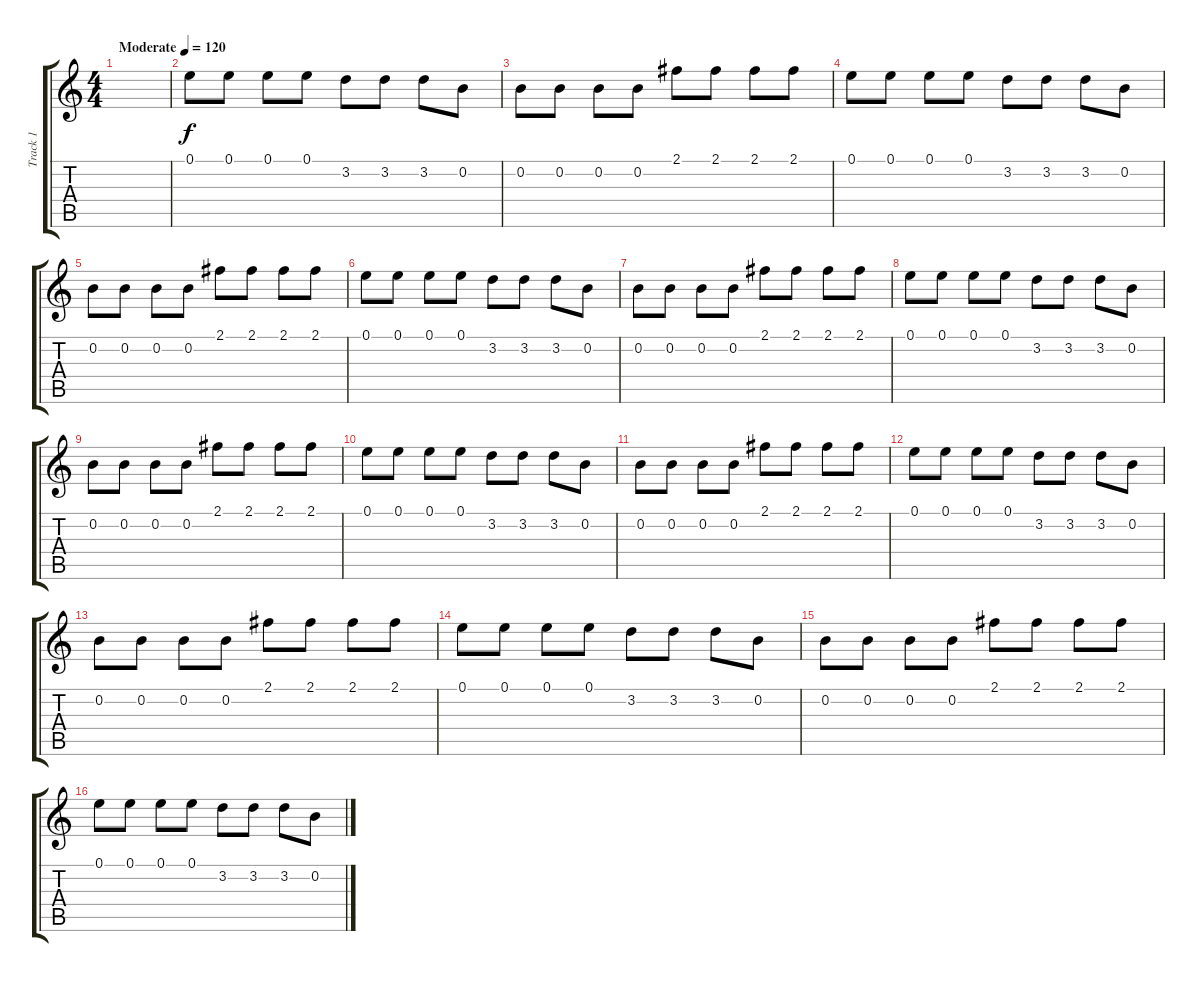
\track ("Track 1" "Track 1") {instrument distortionguitar}
\staff {score tabs}
\tuning (E4 B3 G3 D3 A2 D2) {hide}
\ts (4 4)
\tempo (120 "Moderate")
\clef g2
\ks c
|
0.1.8 0.1.8 0.1.8 0.1.8 3.2.8 3.2.8 3.2.8 0.2.8 |
0.2.8 0.2.8 0.2.8 0.2.8 2.1.8 2.1.8 2.1.8 2.1.8 |
0.1.8 0.1.8 0.1.8 0.1.8 3.2.8 3.2.8 3.2.8 0.2.8 |
0.2.8 0.2.8 0.2.8 0.2.8 2.1.8 2.1.8 2.1.8 2.1.8 |
0.1.8 0.1.8 0.1.8 0.1.8 3.2.8 3.2.8 3.2.8 0.2.8 |
0.2.8 0.2.8 0.2.8 0.2.8 2.1.8 2.1.8 2.1.8 2.1.8 |
0.1.8 0.1.8 0.1.8 0.1.8 3.2.8 3.2.8 3.2.8 0.2.8 |
0.2.8 0.2.8 0.2.8 0.2.8 2.1.8 2.1.8 2.1.8 2.1.8 |
0.1.8 0.1.8 0.1.8 0.1.8 3.2.8 3.2.8 3.2.8 0.2.8 |
0.2.8 0.2.8 0.2.8 0.2.8 2.1.8 2.1.8 2.1.8 2.1.8 |
0.1.8 0.1.8 0.1.8 0.1.8 3.2.8 3.2.8 3.2.8 0.2.8 |
0.2.8 0.2.8 0.2.8 0.2.8 2.1.8 2.1.8 2.1.8 2.1.8 |
0.1.8 0.1.8 0.1.8 0.1.8 3.2.8 3.2.8 3.2.8 0.2.8 |
0.2.8 0.2.8 0.2.8 0.2.8 2.1.8 2.1.8 2.1.8 2.1.8 |
0.1.8 0.1.8 0.1.8 0.1.8 3.2.8 3.2.8 3.2.8 0.2.8
